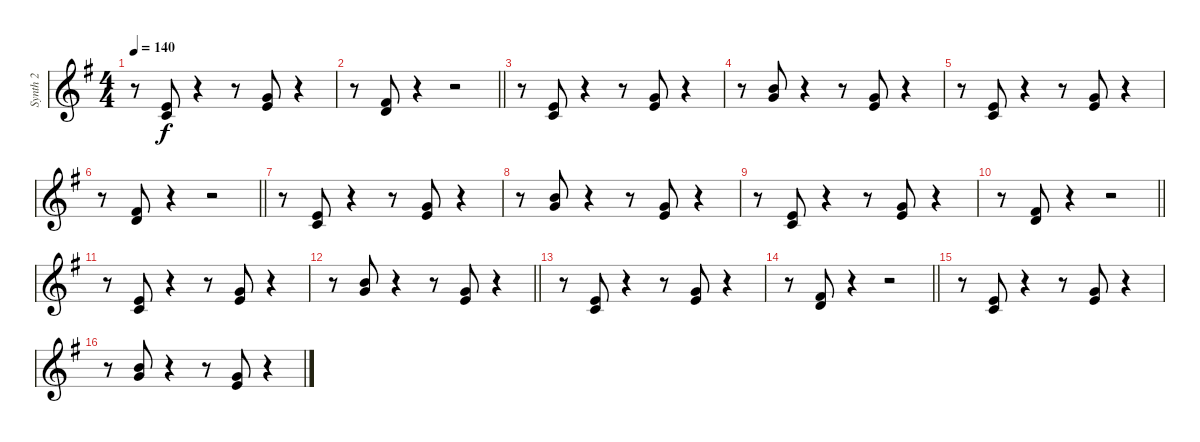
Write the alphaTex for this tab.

\track ("Synth 2" "Synth 2") {instrument stringensemble1}
\staff {score}
\tuning (E4 B3 G3 D3 A2 E2) {hide}
\ts (4 4)
\tempo 140
\clef g2
\ks g
r.8{dy f} (5.2 5.3).8 r.4 r.8 (8.2 9.3).8 r.4 |
\barLineRight lightlight
r.8 (7.2 7.3).8 r.4 r.2 |
r.8 (5.2 5.3).8 r.4 r.8 (8.2 9.3).8 r.4 |
r.8 (7.1 8.2).8 r.4 r.8 (8.2 9.3).8 r.4 |
r.8 (5.2 5.3).8 r.4 r.8 (8.2 9.3).8 r.4 |
\barLineRight lightlight
r.8 (7.2 7.3).8 r.4 r.2 |
r.8 (5.2 5.3).8 r.4 r.8 (8.2 9.3).8 r.4 |
r.8 (7.1 8.2).8 r.4 r.8 (8.2 9.3).8 r.4 |
r.8 (5.2 5.3).8 r.4 r.8 (8.2 9.3).8 r.4 |
\barLineRight lightlight
r.8 (7.2 7.3).8 r.4 r.2 |
r.8 (5.2 5.3).8 r.4 r.8 (8.2 9.3).8 r.4 |
\barLineRight lightlight
r.8 (7.1 8.2).8 r.4 r.8 (8.2 9.3).8 r.4 |
r.8 (5.2 5.3).8 r.4 r.8 (8.2 9.3).8 r.4 |
\barLineRight lightlight
r.8 (7.2 7.3).8 r.4 r.2 |
r.8 (5.2 5.3).8 r.4 r.8 (8.2 9.3).8 r.4 |
r.8 (7.1 8.2).8 r.4 r.8 (8.2 9.3).8 r.4
